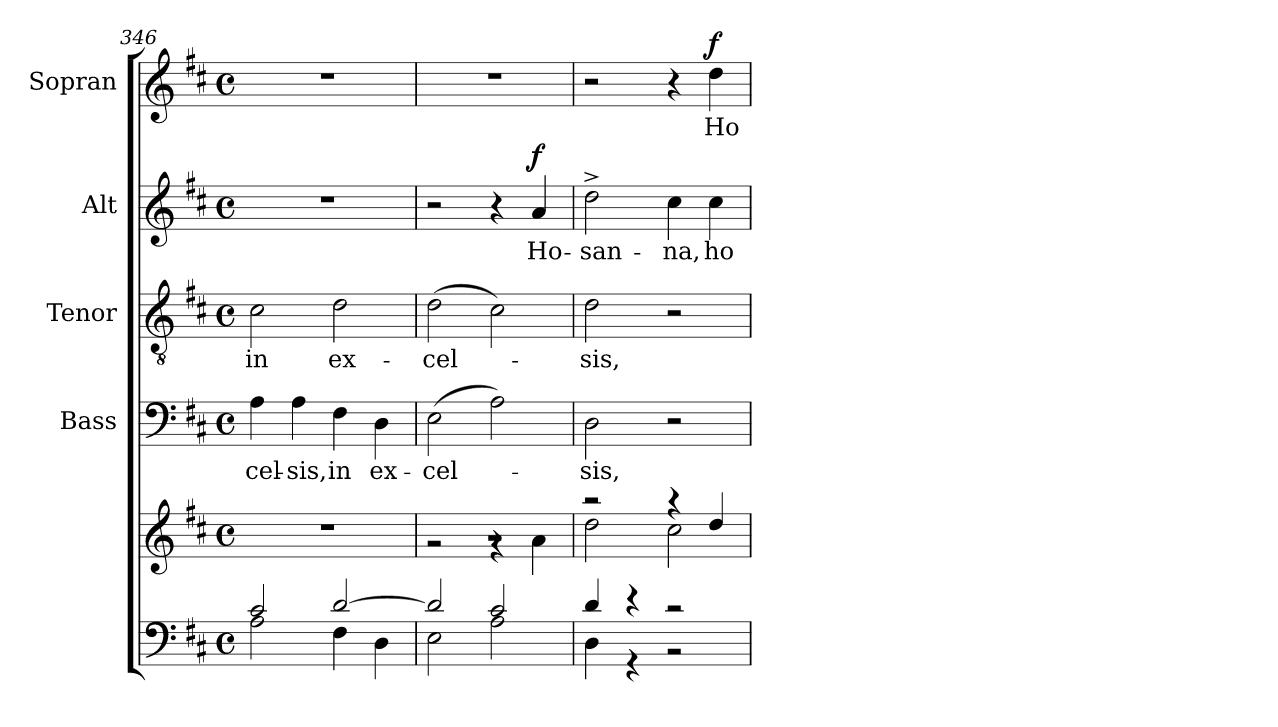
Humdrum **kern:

**kern	**kern	**kern	**text	**kern	**text	**kern	**text	**dynam	**kern	**text	**dynam
*part5	*part5	*part4	*part4	*part3	*part3	*part2	*part2	*part2	*part1	*part1	*part1
*staff6	*staff5	*staff4	*staff4	*staff3	*staff3	*staff2	*staff2	*staff2	*staff1	*staff1	*staff1
*	*	*I"Bass	*	*I"Tenor	*	*I"Alt	*	*	*I"Sopran	*	*
*	*	*I'B.	*	*I'T.	*	*I'A.	*	*	*I'S.	*	*
*clefF4	*clefG2	*clefF4	*	*clefGv2	*	*clefG2	*	*	*clefG2	*	*
*k[f#c#]	*k[f#c#]	*k[f#c#]	*	*k[f#c#]	*	*k[f#c#]	*	*	*k[f#c#]	*	*
*D:	*D:	*D:	*	*D:	*	*D:	*	*	*D:	*	*
*M4/4	*M4/4	*M4/4	*	*M4/4	*	*M4/4	*	*	*M4/4	*	*
*met(c)	*met(c)	*met(c)	*	*met(c)	*	*met(c)	*	*	*met(c)	*	*
=346	=346	=346	=346	=346	=346	=346	=346	=346	=346	=346	=346
*^	*	*	*	*	*	*	*	*	*	*	*
!	!	!	!	!LO:LY:b	!	!LO:LY:b	!	!	!	!	!	!
2c#/	2A\	1r	4A\	-cel-	2c#\	in	1r	.	.	1r	.	.
!	!	!	!	!LO:LY:b	!	!	!	!	!	!	!	!
.	.	.	4A\	-sis,	.	.	.	.	.	.	.	.
!	!	!	!	!LO:LY:b	!	!LO:LY:b	!	!	!	!	!	!
[>2d/	4F#\	.	4F#\	in	2d\	ex-	.	.	.	.	.	.
!	!	!	!	!LO:LY:b	!	!	!	!	!	!	!	!
.	4D\	.	4D\	ex-	.	.	.	.	.	.	.	.
=347	=347	=347	=347	=347	=347	=347	=347	=347	=347	=347	=347	=347
*	*	*^	*	*	*	*	*	*	*	*	*	*
!	!	!	!	!	!LO:LY:b	!	!LO:LY:b	!	!	!	!	!	!
2d/]	2E\	1rcc	2rg	(>2E\	-cel-	(>2d\	-cel-	2r	.	.	1r	.	.
2c#/	2A\	.	4rg	2A\)	.	2c#\)	.	4r	.	.	.	.	.
!	!	!	!	!	!	!	!	!	!LO:LY:b	!LO:DY:a	!	!	!
.	.	.	4a\	.	.	.	.	4a/	Ho-	f	.	.	.
=348	=348	=348	=348	=348	=348	=348	=348	=348	=348	=348	=348	=348	=348
!	!	!	!	!	!LO:LY:b	!	!LO:LY:b	!	!LO:LY:b	!	!	!	!
4d/	4D\	2raa	2dd\	2D\	-sis,	2d\	-sis,	2dd^>\	-san-	.	2r	.	.
4r	4r	.	.	.	.	.	.	.	.	.	.	.	.
!	!	!	!	!	!	!	!	!	!LO:LY:b	!	!	!	!
2r	2r	4raa	2cc#\	2r	.	2r	.	4cc#\	-na,	.	4r	.	.
!	!	!	!	!	!	!	!	!	!LO:LY:b	!	!	!LO:LY:b	!LO:DY:a
.	.	4dd/	.	.	.	.	.	4cc#\	ho-	.	4dd\	Ho-	f
*v	*v	*	*	*	*	*	*	*	*	*	*	*	*
*	*v	*v	*	*	*	*	*	*	*	*	*	*
=	=	=	=	=	=	=	=	=	=	=	=
*-	*-	*-	*-	*-	*-	*-	*-	*-	*-	*-	*-
